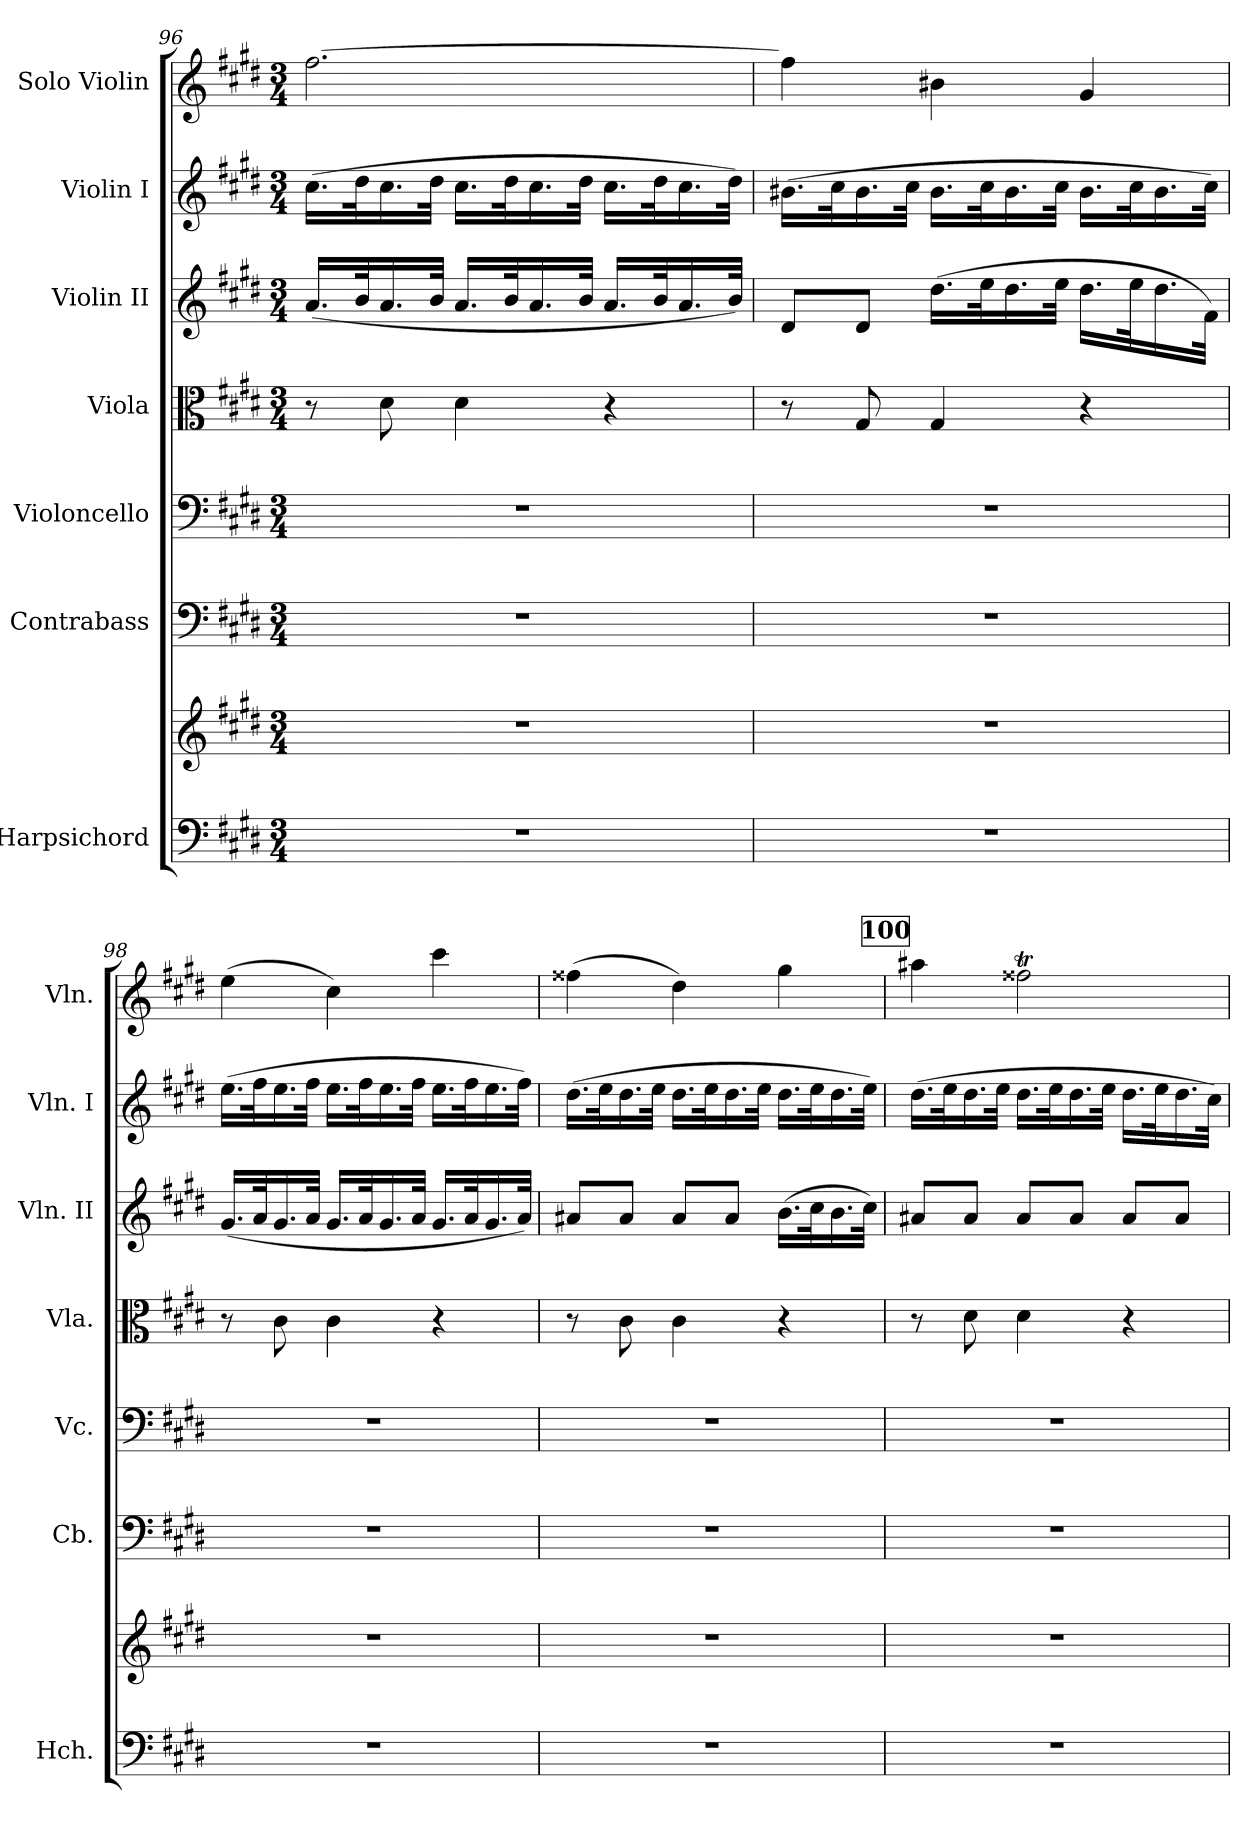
**kern	**kern	**kern	**kern	**kern	**kern	**kern	**kern
*part7	*part7	*part6	*part5	*part4	*part3	*part2	*part1
*staff8	*staff7	*staff6	*staff5	*staff4	*staff3	*staff2	*staff1
*I"Harpsichord	*	*I"Contrabass	*I"Violoncello	*I"Viola	*I"Violin II	*I"Violin I	*I"Solo Violin
*I'Hch.	*	*I'Cb.	*I'Vc.	*I'Vla.	*I'Vln. II	*I'Vln. I	*I'Vln.
!!LO:PB:g=z
*clefF4	*clefG2	*clefF4	*clefF4	*clefC3	*clefG2	*clefG2	*clefG2
*	*	*ITrd7c12	*	*	*	*	*
*k[f#c#g#d#]	*k[f#c#g#d#]	*k[f#c#g#d#]	*k[f#c#g#d#]	*k[f#c#g#d#]	*k[f#c#g#d#]	*k[f#c#g#d#]	*k[f#c#g#d#]
*M3/4	*M3/4	*M3/4	*M3/4	*M3/4	*M3/4	*M3/4	*M3/4
=96	=96	=96	=96	=96	=96	=96	=96
2.r	2.r	2.r	2.r	8r	(<16.a/LL	(>16.cc#\LL	[2.ff#\
.	.	.	.	.	32b/K	32dd#\K	.
.	.	.	.	8d#\	16.a/	16.cc#\	.
.	.	.	.	.	32b/JJk	32dd#\JJk	.
.	.	.	.	4d#\	16.a/LL	16.cc#\LL	.
.	.	.	.	.	32b/K	32dd#\K	.
.	.	.	.	.	16.a/	16.cc#\	.
.	.	.	.	.	32b/JJk	32dd#\JJk	.
.	.	.	.	4r	16.a/LL	16.cc#\LL	.
.	.	.	.	.	32b/K	32dd#\K	.
.	.	.	.	.	16.a/	16.cc#\	.
.	.	.	.	.	32b/JJk)	32dd#\JJk)	.
=97	=97	=97	=97	=97	=97	=97	=97
2.r	2.r	2.r	2.r	8r	8d#/L	(>16.b#X\LL	4ff#\]
.	.	.	.	.	.	32cc#\K	.
.	.	.	.	8G#/	8d#/J	16.b#\	.
.	.	.	.	.	.	32cc#\JJk	.
.	.	.	.	4G#/	(>16.dd#\LL	16.b#\LL	4b#X\
.	.	.	.	.	32ee\K	32cc#\K	.
.	.	.	.	.	16.dd#\	16.b#\	.
.	.	.	.	.	32ee\JJk	32cc#\JJk	.
.	.	.	.	4r	16.dd#\LL	16.b#\LL	4g#/
.	.	.	.	.	32ee\K	32cc#\K	.
.	.	.	.	.	16.dd#\	16.b#\	.
.	.	.	.	.	32f#\JJk)	32cc#\JJk)	.
!!LO:PB:g=z
=98	=98	=98	=98	=98	=98	=98	=98
2.r	2.r	2.r	2.r	8r	(<16.g#/LL	(>16.ee\LL	(>4ee\
.	.	.	.	.	32a/K	32ff#\K	.
.	.	.	.	8c#\	16.g#/	16.ee\	.
.	.	.	.	.	32a/JJk	32ff#\JJk	.
.	.	.	.	4c#\	16.g#/LL	16.ee\LL	4cc#\)
.	.	.	.	.	32a/K	32ff#\K	.
.	.	.	.	.	16.g#/	16.ee\	.
.	.	.	.	.	32a/JJk	32ff#\JJk	.
.	.	.	.	4r	16.g#/LL	16.ee\LL	4ccc#\
.	.	.	.	.	32a/K	32ff#\K	.
.	.	.	.	.	16.g#/	16.ee\	.
.	.	.	.	.	32a/JJk)	32ff#\JJk)	.
=99	=99	=99	=99	=99	=99	=99	=99
2.r	2.r	2.r	2.r	8r	8a#X/L	(>16.dd#\LL	(>4ff##X\
.	.	.	.	.	.	32ee\K	.
.	.	.	.	8c#\	8a#/J	16.dd#\	.
.	.	.	.	.	.	32ee\JJk	.
.	.	.	.	4c#\	8a#/L	16.dd#\LL	4dd#\)
.	.	.	.	.	.	32ee\K	.
.	.	.	.	.	8a#/J	16.dd#\	.
.	.	.	.	.	.	32ee\JJk	.
.	.	.	.	4r	(>16.b\LL	16.dd#\LL	4gg#\
.	.	.	.	.	32cc#\K	32ee\K	.
.	.	.	.	.	16.b\	16.dd#\	.
.	.	.	.	.	32cc#\JJk)	32ee\JJk)	.
!!LO:PB:g=z
!!LO:REH:place=s1:a:B:fs=14:t=100
=100	=100	=100	=100	=100	=100	=100	=100
2.r	2.r	2.r	2.r	8r	8a#X/L	(>16.dd#\LL	4aa#X\
.	.	.	.	.	.	32ee\K	.
.	.	.	.	8d#\	8a#/J	16.dd#\	.
.	.	.	.	.	.	32ee\JJk	.
.	.	.	.	4d#\	8a#/L	16.dd#\LL	2ff##Xt\
.	.	.	.	.	.	32ee\K	.
.	.	.	.	.	8a#/J	16.dd#\	.
.	.	.	.	.	.	32ee\JJk	.
.	.	.	.	4r	8a#/L	16.dd#\LL	.
.	.	.	.	.	.	32ee\K	.
.	.	.	.	.	8a#/J	16.dd#\	.
.	.	.	.	.	.	32cc#\JJk)	.
=	=	=	=	=	=	=	=
*-	*-	*-	*-	*-	*-	*-	*-
